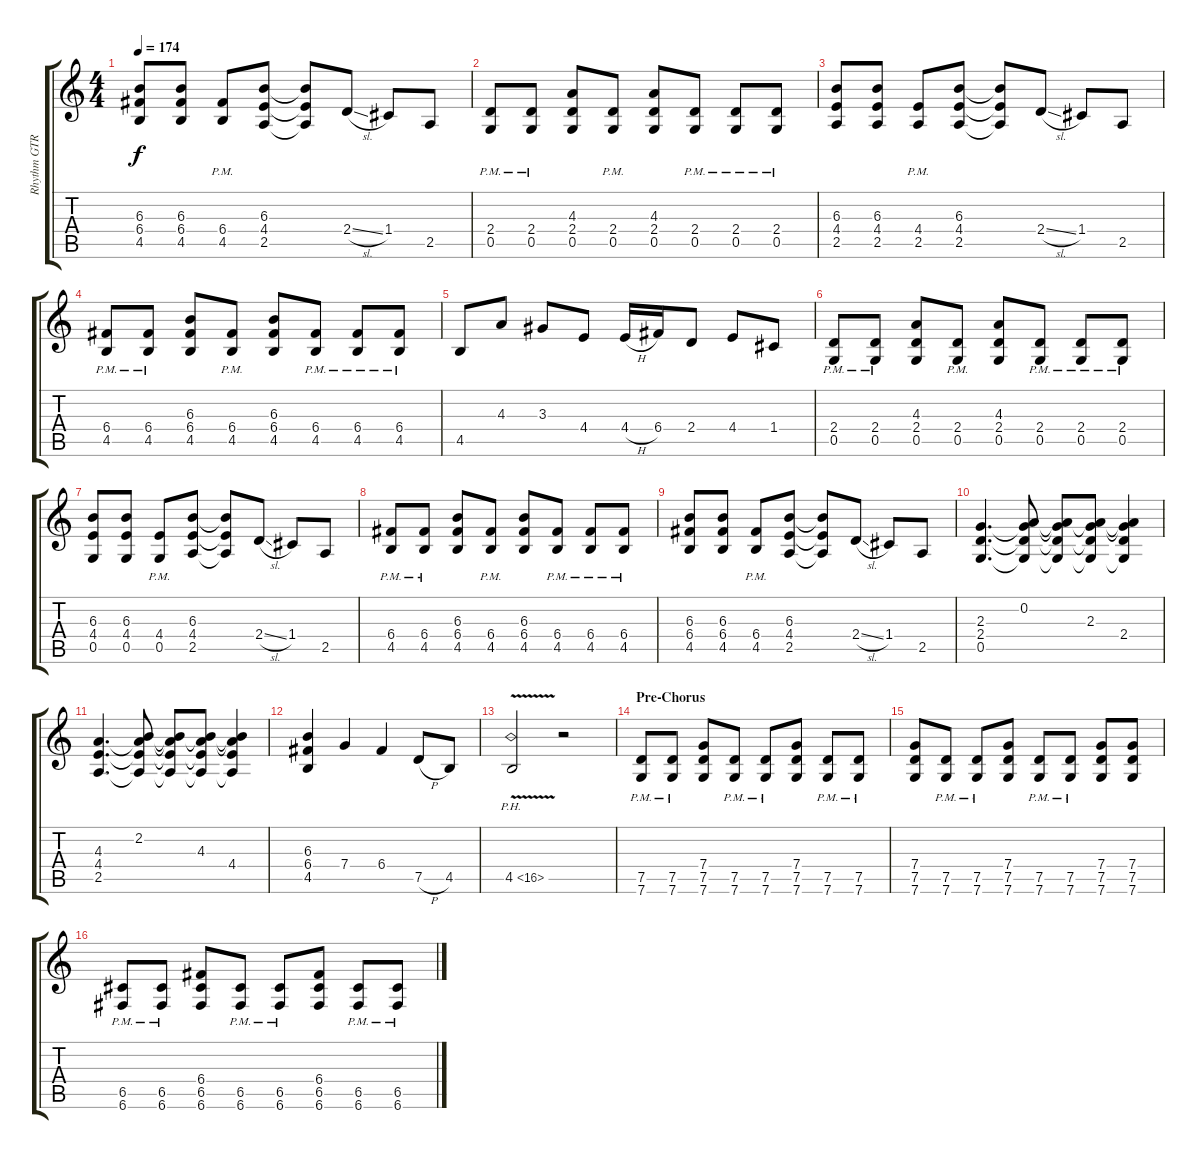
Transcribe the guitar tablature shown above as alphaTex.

\track ("Rhythm GTR 1" "Rhythm GTR") {instrument overdrivenguitar}
\staff {score tabs}
\tuning (D4 A3 F3 C3 G2 C2) {hide}
\ts (4 4)
\tempo 174
\clef g2
\ks aminor
(6.3 6.4 4.5).8{dy f} (6.3 6.4 4.5).8 (6.4{pm} 4.5{pm}).8 (6.3 4.4 2.5).8 (6.3{t} 4.4{t} 2.5{t}).8 2.4{sl}.8 1.4.8 2.5.8 |
(2.4{pm} 0.5{pm}).8 (2.4{pm} 0.5{pm}).8 (4.3 2.4 0.5).8 (2.4{pm} 0.5{pm}).8 (4.3 2.4 0.5).8 (2.4{pm} 0.5{pm}).8 (2.4{pm} 0.5{pm}).8 (2.4{pm} 0.5{pm}).8 |
(6.3 4.4 2.5).8 (6.3 4.4 2.5).8 (4.4{pm} 2.5{pm}).8 (6.3 4.4 2.5).8 (6.3{t} 4.4{t} 2.5{t}).8 2.4{sl}.8 1.4.8 2.5.8 |
(6.4{pm} 4.5{pm}).8 (6.4{pm} 4.5{pm}).8 (6.3 6.4 4.5).8 (6.4{pm} 4.5{pm}).8 (6.3 6.4 4.5).8 (6.4{pm} 4.5{pm}).8 (6.4{pm} 4.5{pm}).8 (6.4{pm} 4.5{pm}).8 |
4.5.8 4.3.8 3.3.8 4.4.8 4.4{h}.16 6.4.16 2.4.8 4.4.8 1.4.8 |
(2.4{pm} 0.5{pm}).8 (2.4{pm} 0.5{pm}).8 (4.3 2.4 0.5).8 (2.4{pm} 0.5{pm}).8 (4.3 2.4 0.5).8 (2.4{pm} 0.5{pm}).8 (2.4{pm} 0.5{pm}).8 (2.4{pm} 0.5{pm}).8 |
(6.3 4.4 0.5).8 (6.3 4.4 0.5).8 (4.4{pm} 0.5{pm}).8 (6.3 4.4 2.5).8 (6.3{t} 4.4{t} 2.5{t}).8 2.4{sl}.8 1.4.8 2.5.8 |
(6.4{pm} 4.5{pm}).8 (6.4{pm} 4.5{pm}).8 (6.3 6.4 4.5).8 (6.4{pm} 4.5{pm}).8 (6.3 6.4 4.5).8 (6.4{pm} 4.5{pm}).8 (6.4{pm} 4.5{pm}).8 (6.4{pm} 4.5{pm}).8 |
(6.3 6.4 4.5).8 (6.3 6.4 4.5).8 (6.4{pm} 4.5{pm}).8 (6.3 4.4 2.5).8 (6.3{t} 4.4{t} 2.5{t}).8 2.4{sl}.8 1.4.8 2.5.8 |
(2.3 2.4 0.5).4{d} (0.2 2.3{t} 2.4{t} 0.5{t}).8 (0.2{t} 2.3{t} 2.4{t} 0.5{t}).8 (0.2{t} 2.3 2.4{t} 0.5{t}).8 (0.2{t} 2.3{t} 2.4 0.5{t}).4 |
(4.3 4.4 2.5).4{d} (2.2 4.3{t} 4.4{t} 2.5{t}).8 (2.2{t} 4.3{t} 4.4{t} 2.5{t}).8 (2.2{t} 4.3 4.4{t} 2.5{t}).8 (2.2{t} 4.3{t} 4.4 2.5{t}).4 |
(6.3 6.4 4.5).4 7.4.4 6.4.4 7.5{h}.8 4.5.8 |
4.5{ph 12 v}.2 r.2 |
\section ("" "Pre-Chorus")
(7.5{pm} 7.6{pm}).8 (7.5{pm} 7.6{pm}).8 (7.4 7.5 7.6).8 (7.5{pm} 7.6{pm}).8 (7.5{pm} 7.6{pm}).8 (7.4 7.5 7.6).8 (7.5{pm} 7.6{pm}).8 (7.5{pm} 7.6{pm}).8 |
(7.4 7.5 7.6).8 (7.5{pm} 7.6{pm}).8 (7.5{pm} 7.6{pm}).8 (7.4 7.5 7.6).8 (7.5{pm} 7.6{pm}).8 (7.5{pm} 7.6{pm}).8 (7.4 7.5 7.6).8 (7.4 7.5 7.6).8 |
(6.5{pm} 6.6{pm}).8 (6.5{pm} 6.6{pm}).8 (6.4 6.5 6.6).8 (6.5{pm} 6.6{pm}).8 (6.5{pm} 6.6{pm}).8 (6.4 6.5 6.6).8 (6.5{pm} 6.6{pm}).8 (6.5{pm} 6.6{pm}).8
